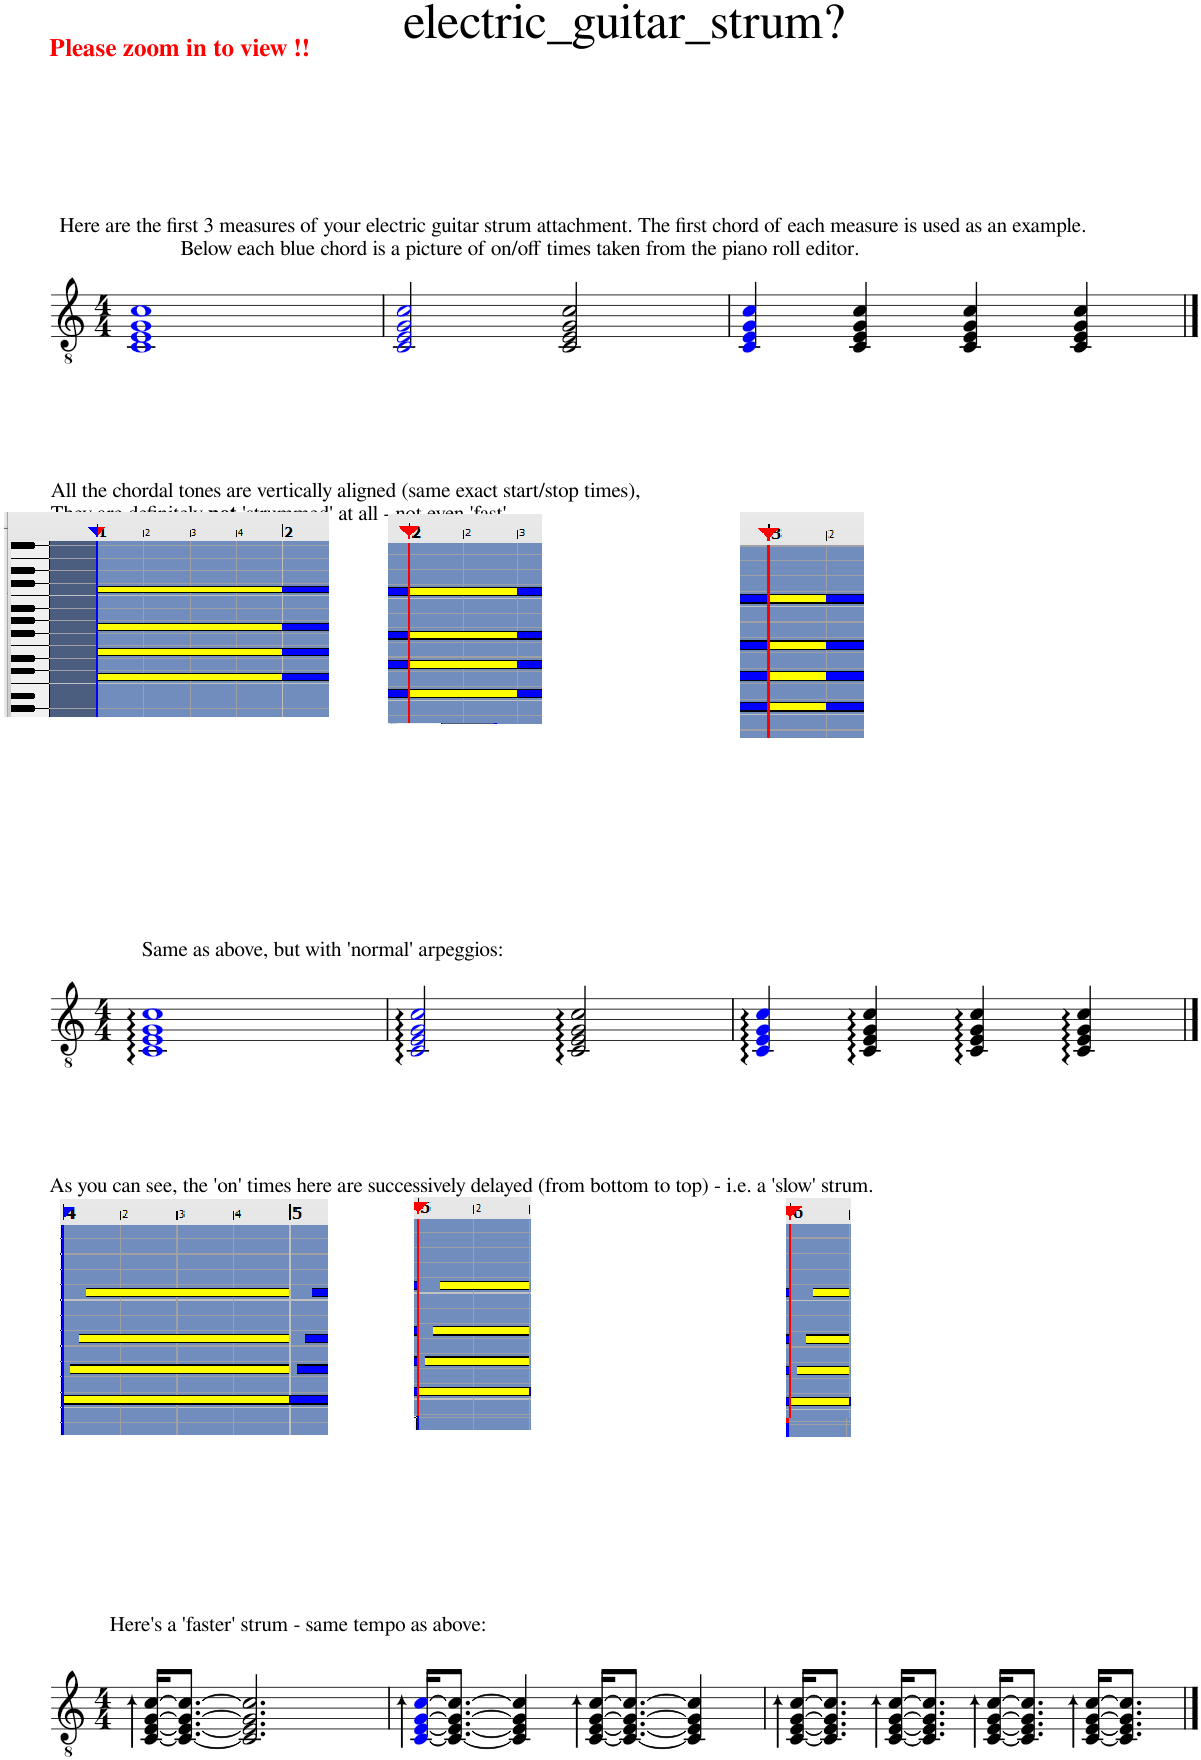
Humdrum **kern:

**kern
*part1
*staff1
*I"Electric Guitar
*I'El. Guit.
*clefGv2
*k[]
*M4/4
=1
!LO:TX:a:t=Here are the first 3 measures of your electric guitar strum attachment. The first chord of each measure is used as an example.
!LO:TX:a:t=Below each blue chord is a picture of on/off times taken from the piano roll editor.
1Ci 1Ei 1Gi 1ci
=2
2Ci/ 2Ei/ 2Gi/ 2ci/
2C/ 2E/ 2G/ 2c/
=3
4Ci/ 4Ei/ 4Gi/ 4ci/
4C/ 4E/ 4G/ 4c/
4C/ 4E/ 4G/ 4c/
4C/ 4E/ 4G/ 4c/
!!LO:LB:g=z
==1
*M4/4
!LO:TX:a:t=Same as above, but with 'normal' arpeggios&colon;
1Ci:: 1Ei:: 1Gi:: 1ci::
=2
2Ci/:: 2Ei/:: 2Gi/:: 2ci/::
2C/:: 2E/:: 2G/:: 2c/::
=3
4Ci/:: 4Ei/:: 4Gi/:: 4ci/::
4C/:: 4E/:: 4G/:: 4c/::
4C/:: 4E/:: 4G/:: 4c/::
4C/:: 4E/:: 4G/:: 4c/::
!!LO:LB:g=z
==1
*M4/4
!LO:TX:a:t=Here's a 'faster' strum - same tempo as above&colon;
[16C/:: [16E/:: [16G/:: [16c/::KL
8.C/_ 8.E/_ 8.G/_ 8.c/_J
2.C/] 2.E/] 2.G/] 2.c/]
=2
[16Ci/:: [16Ei/:: [16Gi/:: [16ci/::KL
8.C/_ 8.E/_ 8.G/_ 8.c/_J
4C/] 4E/] 4G/] 4c/]
[16C/:: [16E/:: [16G/:: [16c/::KL
8.C/_ 8.E/_ 8.G/_ 8.c/_J
4C/] 4E/] 4G/] 4c/]
=3
[16C/:: [16E/:: [16G/:: [16c/::KL
8.C/] 8.E/] 8.G/] 8.c/]J
[16C/:: [16E/:: [16G/:: [16c/::KL
8.C/] 8.E/] 8.G/] 8.c/]J
[16C/:: [16E/:: [16G/:: [16c/::KL
8.C/] 8.E/] 8.G/] 8.c/]J
[16C/:: [16E/:: [16G/:: [16c/::KL
8.C/] 8.E/] 8.G/] 8.c/]J
==
*-
